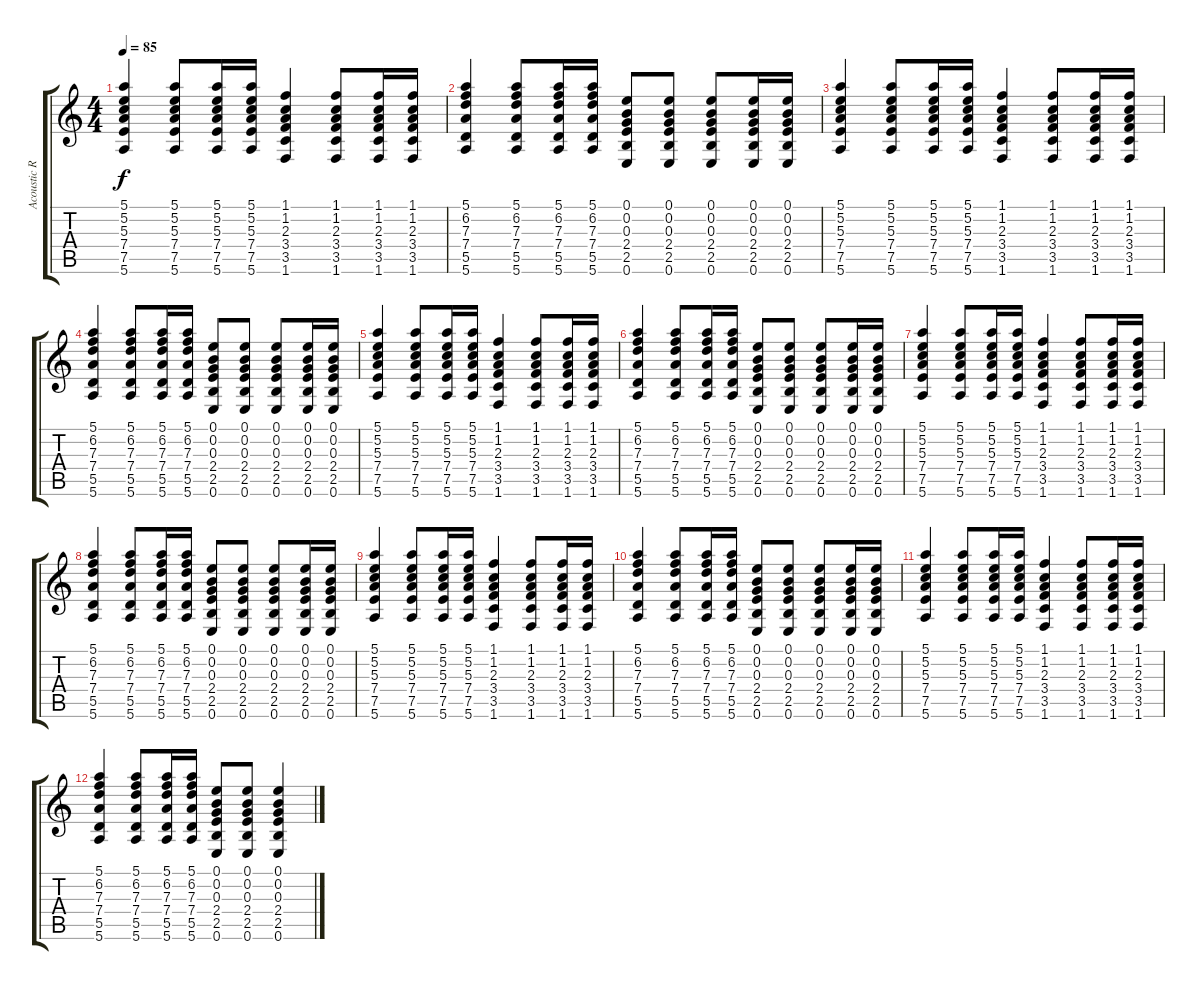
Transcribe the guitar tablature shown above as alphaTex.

\track ("Acoustic Rhythm" "Acoustic R") {instrument acousticguitarsteel}
\staff {score tabs}
\tuning (E4 B3 G3 D3 A2 E2) {hide}
\ts (4 4)
\tempo 85
\clef g2
\ks c
(5.1 5.2 5.3 7.4 7.5 5.6).4{dy f} (5.1 5.2 5.3 7.4 7.5 5.6).8 (5.1 5.2 5.3 7.4 7.5 5.6).16 (5.1 5.2 5.3 7.4 7.5 5.6).16 (1.1 1.2 2.3 3.4 3.5 1.6).4 (1.1 1.2 2.3 3.4 3.5 1.6).8 (1.1 1.2 2.3 3.4 3.5 1.6).16 (1.1 1.2 2.3 3.4 3.5 1.6).16 |
(5.1 6.2 7.3 7.4 5.5 5.6).4 (5.1 6.2 7.3 7.4 5.5 5.6).8 (5.1 6.2 7.3 7.4 5.5 5.6).16 (5.1 6.2 7.3 7.4 5.5 5.6).16 (0.1 0.2 0.3 2.4 2.5 0.6).8 (0.1 0.2 0.3 2.4 2.5 0.6).8 (0.1 0.2 0.3 2.4 2.5 0.6).8 (0.1 0.2 0.3 2.4 2.5 0.6).16 (0.1 0.2 0.3 2.4 2.5 0.6).16 |
(5.1 5.2 5.3 7.4 7.5 5.6).4 (5.1 5.2 5.3 7.4 7.5 5.6).8 (5.1 5.2 5.3 7.4 7.5 5.6).16 (5.1 5.2 5.3 7.4 7.5 5.6).16 (1.1 1.2 2.3 3.4 3.5 1.6).4 (1.1 1.2 2.3 3.4 3.5 1.6).8 (1.1 1.2 2.3 3.4 3.5 1.6).16 (1.1 1.2 2.3 3.4 3.5 1.6).16 |
(5.1 6.2 7.3 7.4 5.5 5.6).4 (5.1 6.2 7.3 7.4 5.5 5.6).8 (5.1 6.2 7.3 7.4 5.5 5.6).16 (5.1 6.2 7.3 7.4 5.5 5.6).16 (0.1 0.2 0.3 2.4 2.5 0.6).8 (0.1 0.2 0.3 2.4 2.5 0.6).8 (0.1 0.2 0.3 2.4 2.5 0.6).8 (0.1 0.2 0.3 2.4 2.5 0.6).16 (0.1 0.2 0.3 2.4 2.5 0.6).16 |
(5.1 5.2 5.3 7.4 7.5 5.6).4 (5.1 5.2 5.3 7.4 7.5 5.6).8 (5.1 5.2 5.3 7.4 7.5 5.6).16 (5.1 5.2 5.3 7.4 7.5 5.6).16 (1.1 1.2 2.3 3.4 3.5 1.6).4 (1.1 1.2 2.3 3.4 3.5 1.6).8 (1.1 1.2 2.3 3.4 3.5 1.6).16 (1.1 1.2 2.3 3.4 3.5 1.6).16 |
(5.1 6.2 7.3 7.4 5.5 5.6).4 (5.1 6.2 7.3 7.4 5.5 5.6).8 (5.1 6.2 7.3 7.4 5.5 5.6).16 (5.1 6.2 7.3 7.4 5.5 5.6).16 (0.1 0.2 0.3 2.4 2.5 0.6).8 (0.1 0.2 0.3 2.4 2.5 0.6).8 (0.1 0.2 0.3 2.4 2.5 0.6).8 (0.1 0.2 0.3 2.4 2.5 0.6).16 (0.1 0.2 0.3 2.4 2.5 0.6).16 |
(5.1 5.2 5.3 7.4 7.5 5.6).4 (5.1 5.2 5.3 7.4 7.5 5.6).8 (5.1 5.2 5.3 7.4 7.5 5.6).16 (5.1 5.2 5.3 7.4 7.5 5.6).16 (1.1 1.2 2.3 3.4 3.5 1.6).4 (1.1 1.2 2.3 3.4 3.5 1.6).8 (1.1 1.2 2.3 3.4 3.5 1.6).16 (1.1 1.2 2.3 3.4 3.5 1.6).16 |
(5.1 6.2 7.3 7.4 5.5 5.6).4 (5.1 6.2 7.3 7.4 5.5 5.6).8 (5.1 6.2 7.3 7.4 5.5 5.6).16 (5.1 6.2 7.3 7.4 5.5 5.6).16 (0.1 0.2 0.3 2.4 2.5 0.6).8 (0.1 0.2 0.3 2.4 2.5 0.6).8 (0.1 0.2 0.3 2.4 2.5 0.6).8 (0.1 0.2 0.3 2.4 2.5 0.6).16 (0.1 0.2 0.3 2.4 2.5 0.6).16 |
(5.1 5.2 5.3 7.4 7.5 5.6).4 (5.1 5.2 5.3 7.4 7.5 5.6).8 (5.1 5.2 5.3 7.4 7.5 5.6).16 (5.1 5.2 5.3 7.4 7.5 5.6).16 (1.1 1.2 2.3 3.4 3.5 1.6).4 (1.1 1.2 2.3 3.4 3.5 1.6).8 (1.1 1.2 2.3 3.4 3.5 1.6).16 (1.1 1.2 2.3 3.4 3.5 1.6).16 |
(5.1 6.2 7.3 7.4 5.5 5.6).4 (5.1 6.2 7.3 7.4 5.5 5.6).8 (5.1 6.2 7.3 7.4 5.5 5.6).16 (5.1 6.2 7.3 7.4 5.5 5.6).16 (0.1 0.2 0.3 2.4 2.5 0.6).8 (0.1 0.2 0.3 2.4 2.5 0.6).8 (0.1 0.2 0.3 2.4 2.5 0.6).8 (0.1 0.2 0.3 2.4 2.5 0.6).16 (0.1 0.2 0.3 2.4 2.5 0.6).16 |
(5.1 5.2 5.3 7.4 7.5 5.6).4 (5.1 5.2 5.3 7.4 7.5 5.6).8 (5.1 5.2 5.3 7.4 7.5 5.6).16 (5.1 5.2 5.3 7.4 7.5 5.6).16 (1.1 1.2 2.3 3.4 3.5 1.6).4 (1.1 1.2 2.3 3.4 3.5 1.6).8 (1.1 1.2 2.3 3.4 3.5 1.6).16 (1.1 1.2 2.3 3.4 3.5 1.6).16 |
(5.1 6.2 7.3 7.4 5.5 5.6).4 (5.1 6.2 7.3 7.4 5.5 5.6).8 (5.1 6.2 7.3 7.4 5.5 5.6).16 (5.1 6.2 7.3 7.4 5.5 5.6).16 (0.1 0.2 0.3 2.4 2.5 0.6).8 (0.1 0.2 0.3 2.4 2.5 0.6).8 (0.1 0.2 0.3 2.4 2.5 0.6).4
